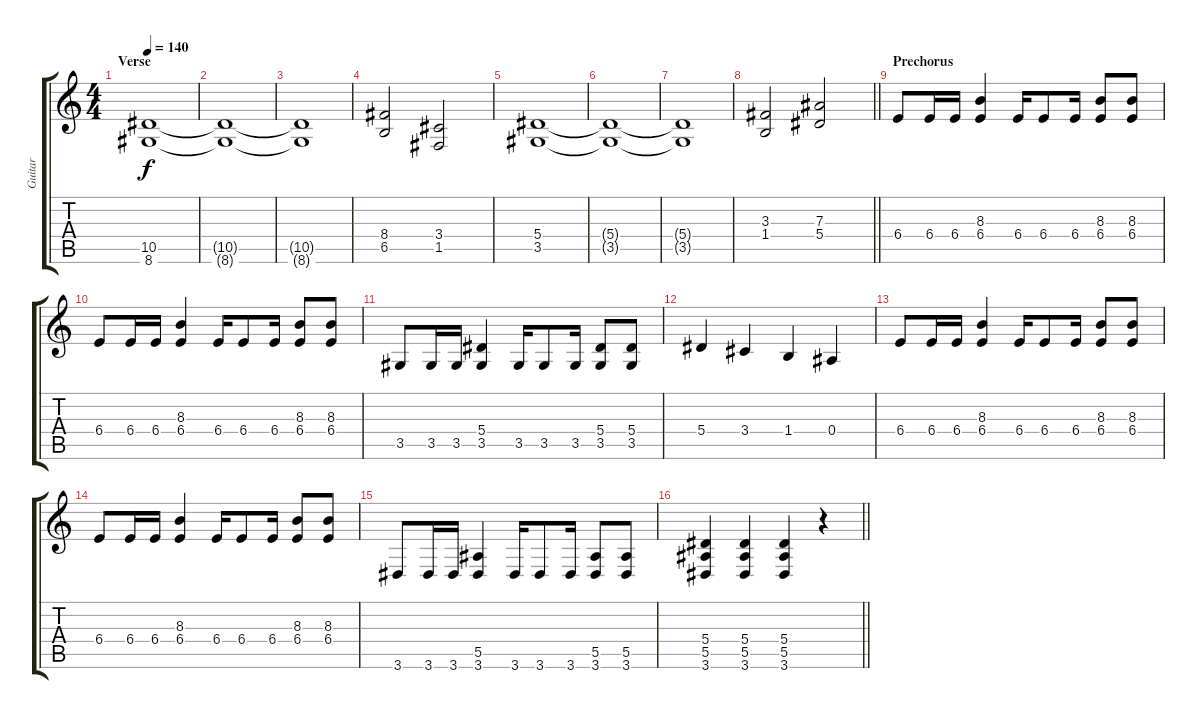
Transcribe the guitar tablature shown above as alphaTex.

\track ("Guitar" "Guitar") {instrument distortionguitar}
\staff {score tabs}
\tuning (C4 G3 Eb3 Bb2 F2 C2) {hide}
\ts (4 4)
\section ("" "Verse")
\tempo 140
\clef g2
\ks c
(10.5 8.6).1{dy f} |
(10.5{t} 8.6{t}).1 |
(10.5{t} 8.6{t}).1 |
(8.4 6.5).2 (3.4 1.5).2 |
(5.4 3.5).1 |
(5.4{t} 3.5{t}).1 |
(5.4{t} 3.5{t}).1 |
\barLineRight lightlight
(3.3 1.4).2 (7.3 5.4).2 |
\section ("" "Prechorus")
6.4.8 6.4.16 6.4.16 (8.3 6.4).4 6.4.16 6.4.8 6.4.16 (8.3 6.4).8 (8.3 6.4).8 |
6.4.8 6.4.16 6.4.16 (8.3 6.4).4 6.4.16 6.4.8 6.4.16 (8.3 6.4).8 (8.3 6.4).8 |
3.5.8 3.5.16 3.5.16 (5.4 3.5).4 3.5.16 3.5.8 3.5.16 (5.4 3.5).8 (5.4 3.5).8 |
5.4.4 3.4.4 1.4.4 0.4.4 |
6.4.8 6.4.16 6.4.16 (8.3 6.4).4 6.4.16 6.4.8 6.4.16 (8.3 6.4).8 (8.3 6.4).8 |
6.4.8 6.4.16 6.4.16 (8.3 6.4).4 6.4.16 6.4.8 6.4.16 (8.3 6.4).8 (8.3 6.4).8 |
3.6.8 3.6.16 3.6.16 (5.5 3.6).4 3.6.16 3.6.8 3.6.16 (5.5 3.6).8 (5.5 3.6).8 |
\barLineRight lightlight
(5.4 5.5 3.6).4 (5.4 5.5 3.6).4 (5.4 5.5 3.6).4 r.4
